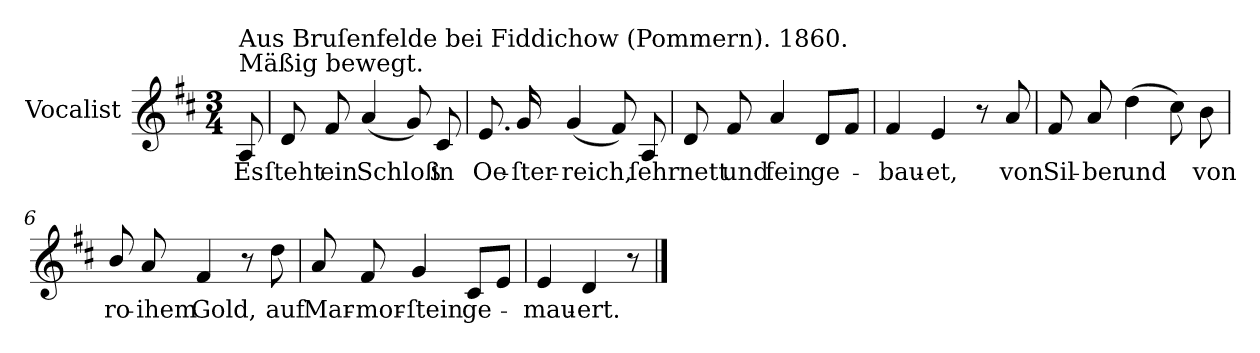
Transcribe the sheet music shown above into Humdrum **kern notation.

**kern	**text
*part1	*part1
*staff1	*staff1
*I"Vocalist	*
*k[f#c#]	*
*D:	*
*M3/4	*
=	=
!LO:TX:a:t=Mäßig bewegt.	!
!LO:TX:a:t=Aus Bruſenfelde bei Fiddichow (Pommern). 1860.	!
8A	Es
=1	=1
8d	ſteht
8f#	ein
(4a	Schloß
8g)	.
8c#	in
=2	=2
8.e	Oe-
16g	-ſter-
(4g	-reich,
8f#)	.
8A	ſehr
=3	=3
8d	nett
8f#	und
4a	fein
8dL	ge-
8f#J	.
=4	=4
4f#	-bau-
4e	-et,
8r	.
8a	von
=5	=5
8f#	Sil-
8a	-ber
(4dd	und
8cc#)	.
8b	von
=6	=6
8b/	ro-
8a	-ihem
4f#	Gold,
8r	.
8dd	auf
=7	=7
8a	Mar-
8f#	-mor-
4g	-ſtein
8c#L	ge-
8eJ	.
=8	=8
4e	-mau-
4d	-ert.
8r	.
==	==
*-	*-
